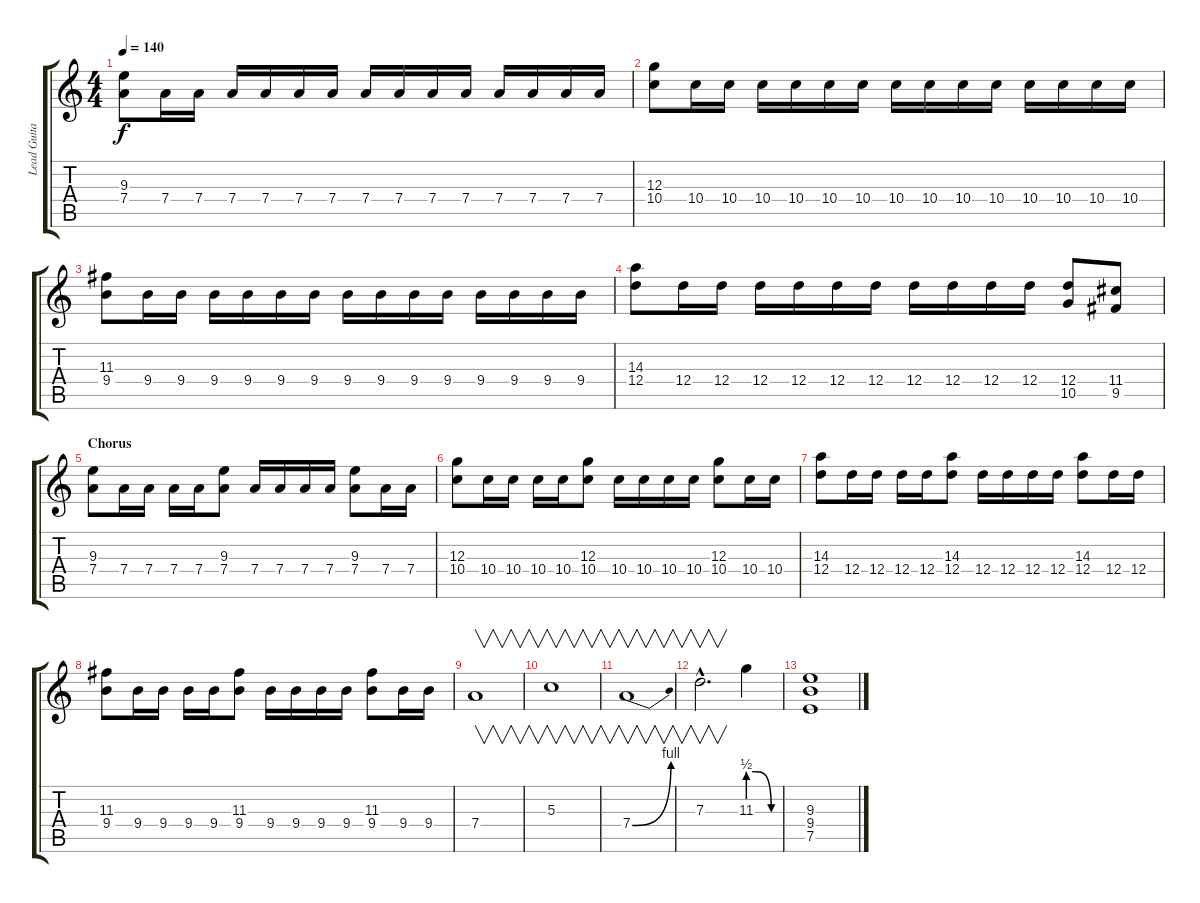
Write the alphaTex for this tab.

\track ("Lead Guitar I" "Lead Guita") {instrument distortionguitar}
\staff {score tabs}
\tuning (E4 B3 G3 D3 A2 E2) {hide}
\ts (4 4)
\tempo 140
\clef g2
\ks c
(9.3 7.4).8{dy f} 7.4.16 7.4.16 7.4.16 7.4.16 7.4.16 7.4.16 7.4.16 7.4.16 7.4.16 7.4.16 7.4.16 7.4.16 7.4.16 7.4.16 |
(12.3 10.4).8 10.4.16 10.4.16 10.4.16 10.4.16 10.4.16 10.4.16 10.4.16 10.4.16 10.4.16 10.4.16 10.4.16 10.4.16 10.4.16 10.4.16 |
(11.3 9.4).8 9.4.16 9.4.16 9.4.16 9.4.16 9.4.16 9.4.16 9.4.16 9.4.16 9.4.16 9.4.16 9.4.16 9.4.16 9.4.16 9.4.16 |
(14.3 12.4).8 12.4.16 12.4.16 12.4.16 12.4.16 12.4.16 12.4.16 12.4.16 12.4.16 12.4.16 12.4.16 (12.4 10.5).8 (11.4 9.5).8 |
\section ("" "Chorus")
(9.3 7.4).8 7.4.16 7.4.16 7.4.16 7.4.16 (9.3 7.4).8 7.4.16 7.4.16 7.4.16 7.4.16 (9.3 7.4).8 7.4.16 7.4.16 |
(12.3 10.4).8 10.4.16 10.4.16 10.4.16 10.4.16 (12.3 10.4).8 10.4.16 10.4.16 10.4.16 10.4.16 (12.3 10.4).8 10.4.16 10.4.16 |
(14.3 12.4).8 12.4.16 12.4.16 12.4.16 12.4.16 (14.3 12.4).8 12.4.16 12.4.16 12.4.16 12.4.16 (14.3 12.4).8 12.4.16 12.4.16 |
(11.3 9.4).8 9.4.16 9.4.16 9.4.16 9.4.16 (11.3 9.4).8 9.4.16 9.4.16 9.4.16 9.4.16 (11.3 9.4).8 9.4.16 9.4.16 |
7.4.1{v} |
5.3.1{v} |
7.4{be (bend 0 0 60 4)}.1{v} |
7.3{hac}.2{v d} 11.3{be (custom 0 2 15 2 45 0 60 0)}.4 |
(9.3 9.4 7.5).1
